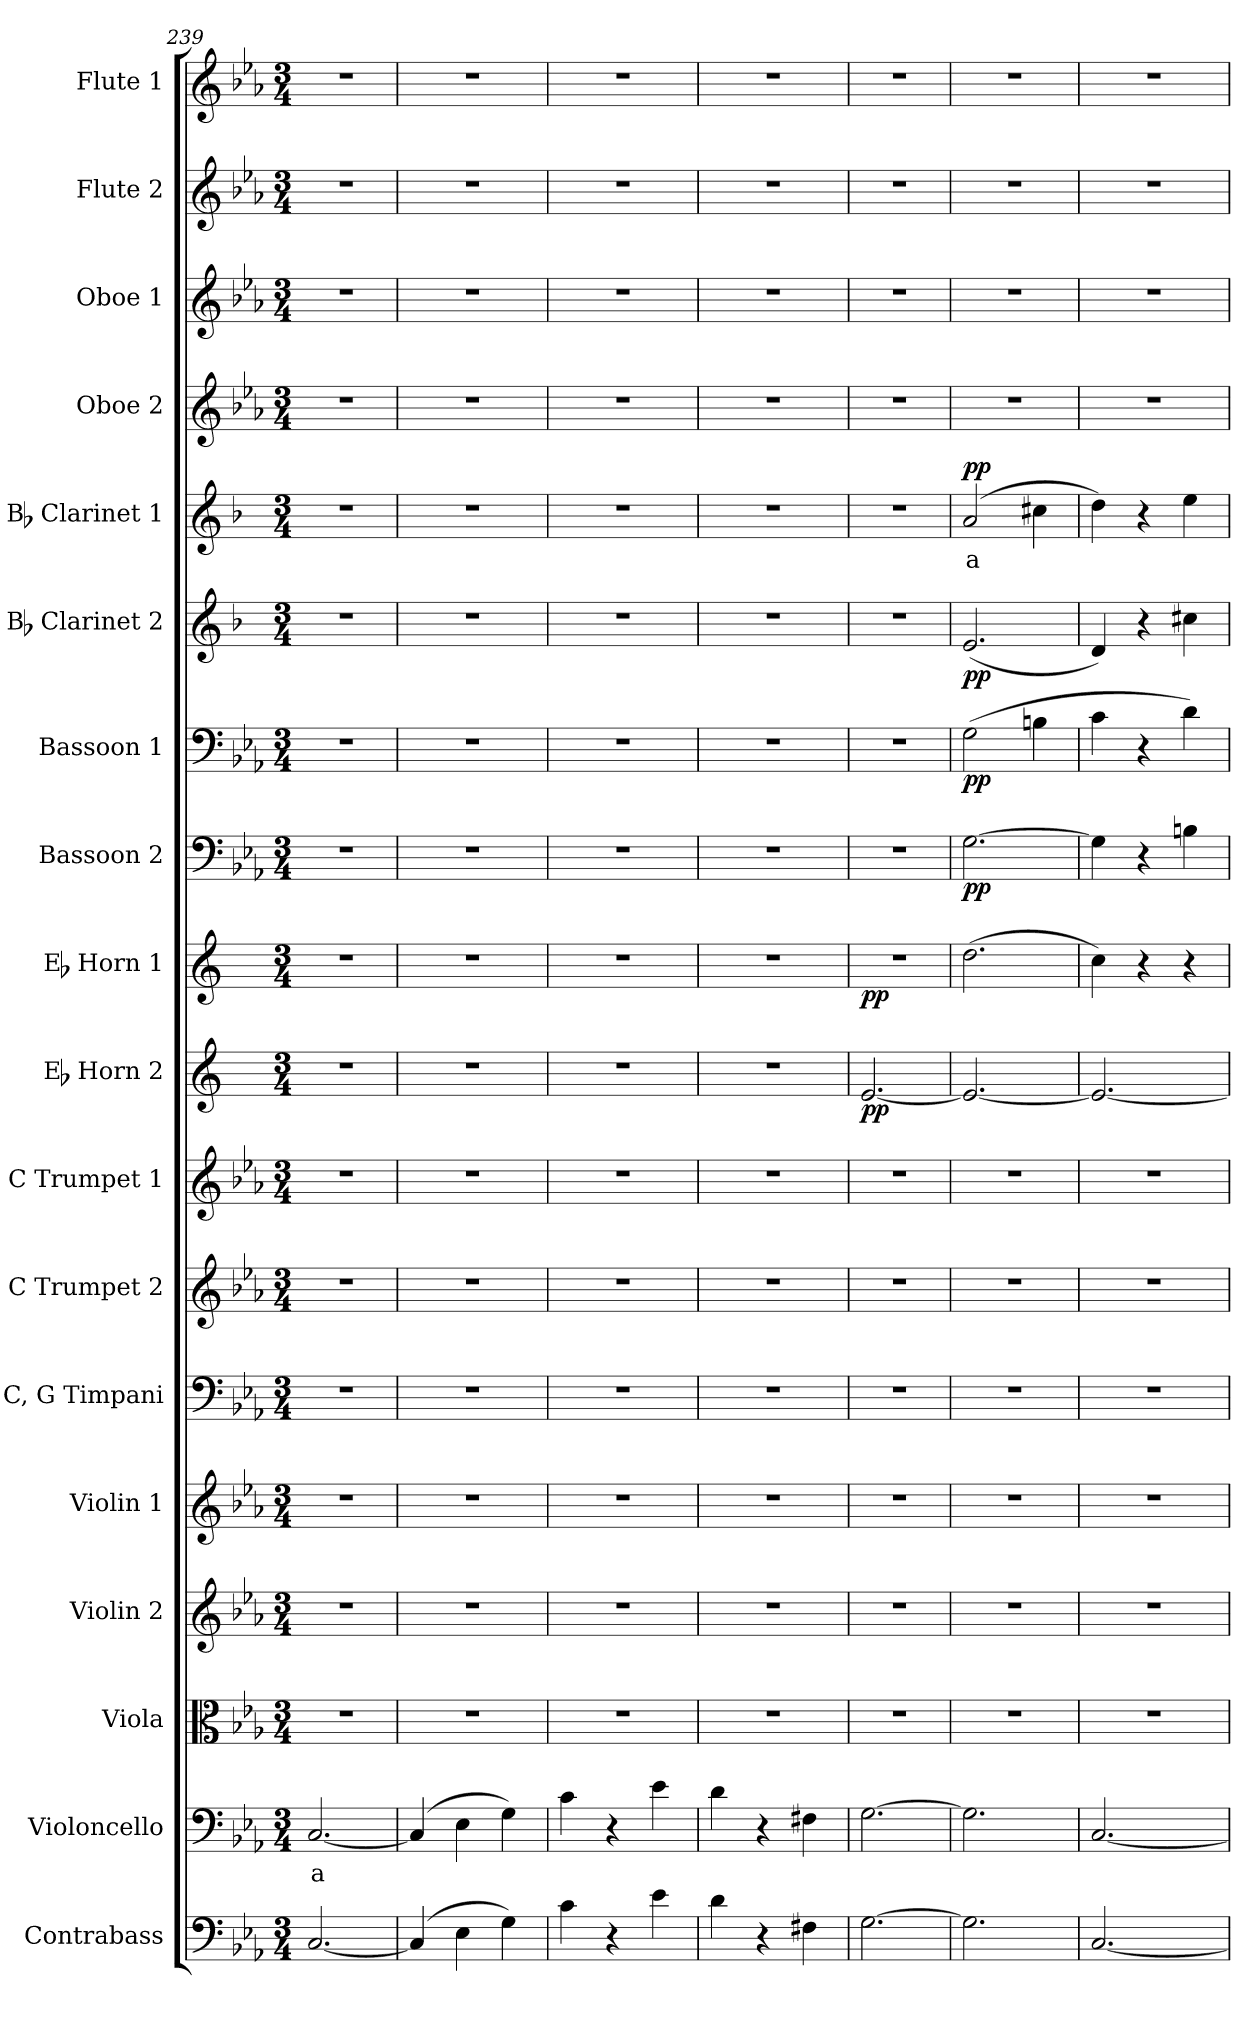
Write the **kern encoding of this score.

**kern	**kern	**text	**kern	**kern	**kern	**kern	**kern	**kern	**kern	**dynam	**kern	**dynam	**kern	**dynam	**kern	**dynam	**kern	**dynam	**kern	**text	**dynam	**kern	**kern	**kern	**kern
*part18	*part17	*part17	*part16	*part15	*part14	*part13	*part12	*part11	*part10	*part10	*part9	*part9	*part8	*part8	*part7	*part7	*part6	*part6	*part5	*part5	*part5	*part4	*part3	*part2	*part1
*staff18	*staff17	*staff17	*staff16	*staff15	*staff14	*staff13	*staff12	*staff11	*staff10	*staff10	*staff9	*staff9	*staff8	*staff8	*staff7	*staff7	*staff6	*staff6	*staff5	*staff5	*staff5	*staff4	*staff3	*staff2	*staff1
*I"Contrabass	*I"Violoncello	*	*I"Viola	*I"Violin 2	*I"Violin 1	*I"C, G Timpani	*I"C Trumpet 2	*I"C Trumpet 1	*I"Eb Horn 2	*	*I"Eb Horn 1	*	*I"Bassoon 2	*	*I"Bassoon 1	*	*I"Bb Clarinet 2	*	*I"Bb Clarinet 1	*	*	*I"Oboe 2	*I"Oboe 1	*I"Flute 2	*I"Flute 1
*I'Cb	*I'Vc	*	*I'Vla	*I'Vln 2	*I'Vln 1	*I'Timp	*I'Tpt 2	*I'Tpt 1	*I'Hn 2	*	*I'Hn 1	*	*I'Bsn 2	*	*I'Bsn 1	*	*I'Cl 2	*	*I'Cl 1	*	*	*I'Ob 2	*I'Ob 1	*I'Fl 2	*I'Fl 1
*clefF4	*clefF4	*	*clefC3	*clefG2	*clefG2	*clefF4	*clefG2	*clefG2	*clefG2	*	*clefG2	*	*clefF4	*	*clefF4	*	*clefG2	*	*clefG2	*	*	*clefG2	*clefG2	*clefG2	*clefG2
*ITrd7c12	*	*	*	*	*	*	*	*	*ITrd5c9	*	*ITrd5c9	*	*	*	*	*	*ITrd1c2	*	*ITrd1c2	*	*	*	*	*	*
*k[b-e-a-]	*k[b-e-a-]	*	*k[b-e-a-]	*k[b-e-a-]	*k[b-e-a-]	*k[b-e-a-]	*k[b-e-a-]	*k[b-e-a-]	*k[b-e-a-]	*	*k[b-e-a-]	*	*k[b-e-a-]	*	*k[b-e-a-]	*	*k[b-e-a-]	*	*k[b-e-a-]	*	*	*k[b-e-a-]	*k[b-e-a-]	*k[b-e-a-]	*k[b-e-a-]
*M3/4	*M3/4	*	*M3/4	*M3/4	*M3/4	*M3/4	*M3/4	*M3/4	*M3/4	*	*M3/4	*	*M3/4	*	*M3/4	*	*M3/4	*	*M3/4	*	*	*M3/4	*M3/4	*M3/4	*M3/4
=239	=239	=239	=239	=239	=239	=239	=239	=239	=239	=239	=239	=239	=239	=239	=239	=239	=239	=239	=239	=239	=239	=239	=239	=239	=239
!	!	!LO:LY:b:color=#FF0000	!	!	!	!	!	!	!	!	!	!	!	!	!	!	!	!	!	!	!	!	!	!	!
[2.CC/	[2.C/	a	2.r	2.r	2.r	2.r	2.r	2.r	2.r	.	2.r	.	2.r	.	2.r	.	2.r	.	2.r	.	.	2.r	2.r	2.r	2.r
=240	=240	=240	=240	=240	=240	=240	=240	=240	=240	=240	=240	=240	=240	=240	=240	=240	=240	=240	=240	=240	=240	=240	=240	=240	=240
(4CC/]	(4C/]	.	2.r	2.r	2.r	2.r	2.r	2.r	2.r	.	2.r	.	2.r	.	2.r	.	2.r	.	2.r	.	.	2.r	2.r	2.r	2.r
4EE-\	4E-\	.	.	.	.	.	.	.	.	.	.	.	.	.	.	.	.	.	.	.	.	.	.	.	.
4GG\)	4G\)	.	.	.	.	.	.	.	.	.	.	.	.	.	.	.	.	.	.	.	.	.	.	.	.
!!LO:PB:g=z
=241	=241	=241	=241	=241	=241	=241	=241	=241	=241	=241	=241	=241	=241	=241	=241	=241	=241	=241	=241	=241	=241	=241	=241	=241	=241
4C\	4c\	.	2.r	2.r	2.r	2.r	2.r	2.r	2.r	.	2.r	.	2.r	.	2.r	.	2.r	.	2.r	.	.	2.r	2.r	2.r	2.r
4r	4r	.	.	.	.	.	.	.	.	.	.	.	.	.	.	.	.	.	.	.	.	.	.	.	.
4E-\	4e-\	.	.	.	.	.	.	.	.	.	.	.	.	.	.	.	.	.	.	.	.	.	.	.	.
=242	=242	=242	=242	=242	=242	=242	=242	=242	=242	=242	=242	=242	=242	=242	=242	=242	=242	=242	=242	=242	=242	=242	=242	=242	=242
4D\	4d\	.	2.r	2.r	2.r	2.r	2.r	2.r	2.r	.	2.r	.	2.r	.	2.r	.	2.r	.	2.r	.	.	2.r	2.r	2.r	2.r
4r	4r	.	.	.	.	.	.	.	.	.	.	.	.	.	.	.	.	.	.	.	.	.	.	.	.
4FF#X\	4F#X\	.	.	.	.	.	.	.	.	.	.	.	.	.	.	.	.	.	.	.	.	.	.	.	.
=243	=243	=243	=243	=243	=243	=243	=243	=243	=243	=243	=243	=243	=243	=243	=243	=243	=243	=243	=243	=243	=243	=243	=243	=243	=243
!	!	!	!	!	!	!	!	!	!	!LO:DY:b	!	!LO:DY:b	!	!	!	!	!	!	!	!	!	!	!	!	!
[2.GG\	[2.G\	.	2.r	2.r	2.r	2.r	2.r	2.r	[2.G/	pp	2.r	pp	2.r	.	2.r	.	2.r	.	2.r	.	.	2.r	2.r	2.r	2.r
=244	=244	=244	=244	=244	=244	=244	=244	=244	=244	=244	=244	=244	=244	=244	=244	=244	=244	=244	=244	=244	=244	=244	=244	=244	=244
!	!	!	!	!	!	!	!	!	!	!	!	!	!	!LO:DY:b	!	!LO:DY:b	!	!LO:DY:b	!	!LO:LY:b:color=#FF0000	!LO:DY:b	!	!	!	!
2.GG\]	2.G\]	.	2.r	2.r	2.r	2.r	2.r	2.r	2.G/_	.	(2.f\	.	[2.G\	pp	(2G\	pp	(2.d/	pp	(2g/	a	pp	2.r	2.r	2.r	2.r
.	.	.	.	.	.	.	.	.	.	.	.	.	.	.	4Bn\	.	.	.	4bn\	.	.	.	.	.	.
=245	=245	=245	=245	=245	=245	=245	=245	=245	=245	=245	=245	=245	=245	=245	=245	=245	=245	=245	=245	=245	=245	=245	=245	=245	=245
[2.CC/	[2.C/	.	2.r	2.r	2.r	2.r	2.r	2.r	2.G/_	.	4e-\)	.	4G\]	.	4c\	.	4c/)	.	4cc\)	.	.	2.r	2.r	2.r	2.r
.	.	.	.	.	.	.	.	.	.	.	4r	.	4r	.	4r	.	4r	.	4r	.	.	.	.	.	.
.	.	.	.	.	.	.	.	.	.	.	4r	.	4Bn\	.	4d\)	.	4bn\	.	4dd\	.	.	.	.	.	.
=	=	=	=	=	=	=	=	=	=	=	=	=	=	=	=	=	=	=	=	=	=	=	=	=	=
*-	*-	*-	*-	*-	*-	*-	*-	*-	*-	*-	*-	*-	*-	*-	*-	*-	*-	*-	*-	*-	*-	*-	*-	*-	*-
